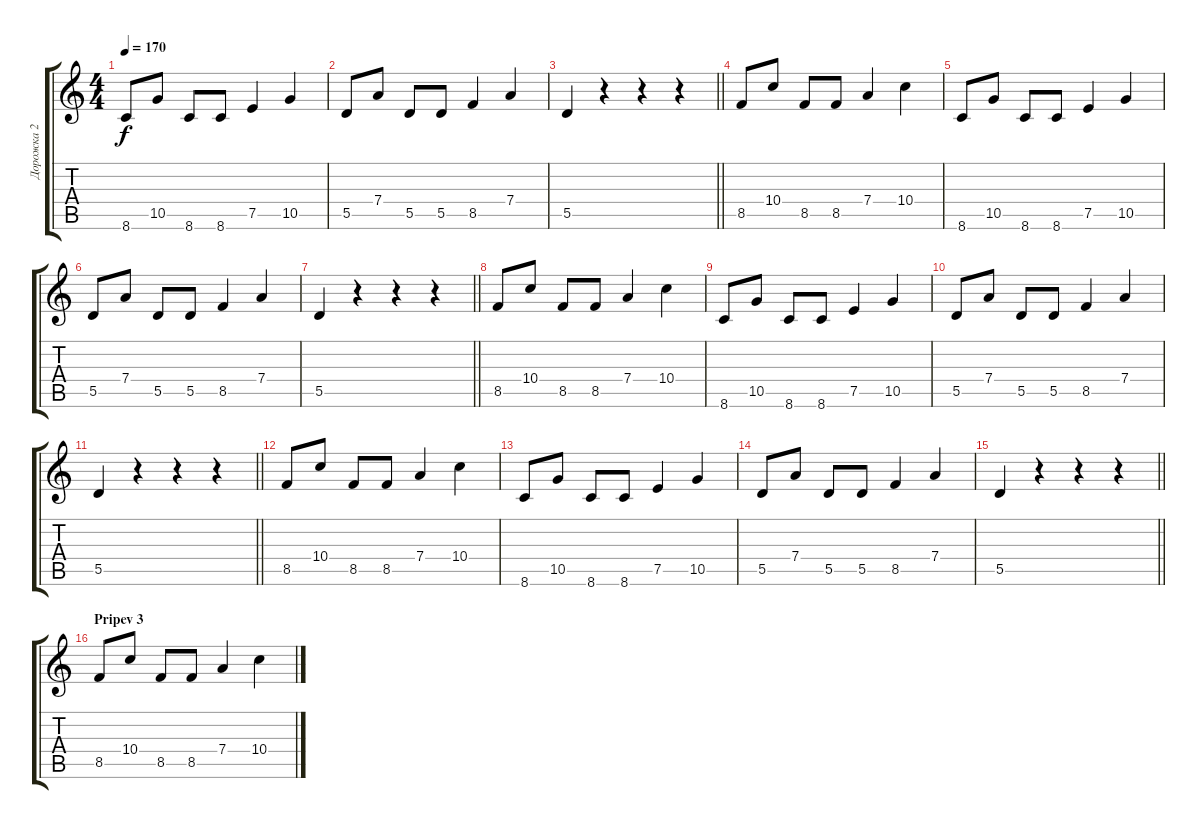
\track ("Дорожка 2" "Дорожка 2") {instrument acousticguitarsteel}
\staff {score tabs}
\tuning (E4 B3 G3 D3 A2 E2) {hide}
\ts (4 4)
\tempo 170
\clef g2
\ks c
8.6.8{dy f} 10.5.8 8.6.8 8.6.8 7.5.4 10.5.4 |
5.5.8 7.4.8 5.5.8 5.5.8 8.5.4 7.4.4 |
\barLineRight lightlight
5.5.4 r.4 r.4 r.4 |
8.5.8 10.4.8 8.5.8 8.5.8 7.4.4 10.4.4 |
8.6.8 10.5.8 8.6.8 8.6.8 7.5.4 10.5.4 |
5.5.8 7.4.8 5.5.8 5.5.8 8.5.4 7.4.4 |
\barLineRight lightlight
5.5.4 r.4 r.4 r.4 |
8.5.8 10.4.8 8.5.8 8.5.8 7.4.4 10.4.4 |
8.6.8 10.5.8 8.6.8 8.6.8 7.5.4 10.5.4 |
5.5.8 7.4.8 5.5.8 5.5.8 8.5.4 7.4.4 |
\barLineRight lightlight
5.5.4 r.4 r.4 r.4 |
8.5.8 10.4.8 8.5.8 8.5.8 7.4.4 10.4.4 |
8.6.8 10.5.8 8.6.8 8.6.8 7.5.4 10.5.4 |
5.5.8 7.4.8 5.5.8 5.5.8 8.5.4 7.4.4 |
\barLineRight lightlight
5.5.4 r.4 r.4 r.4 |
\section ("" "Pripev 3")
8.5.8 10.4.8 8.5.8 8.5.8 7.4.4 10.4.4
